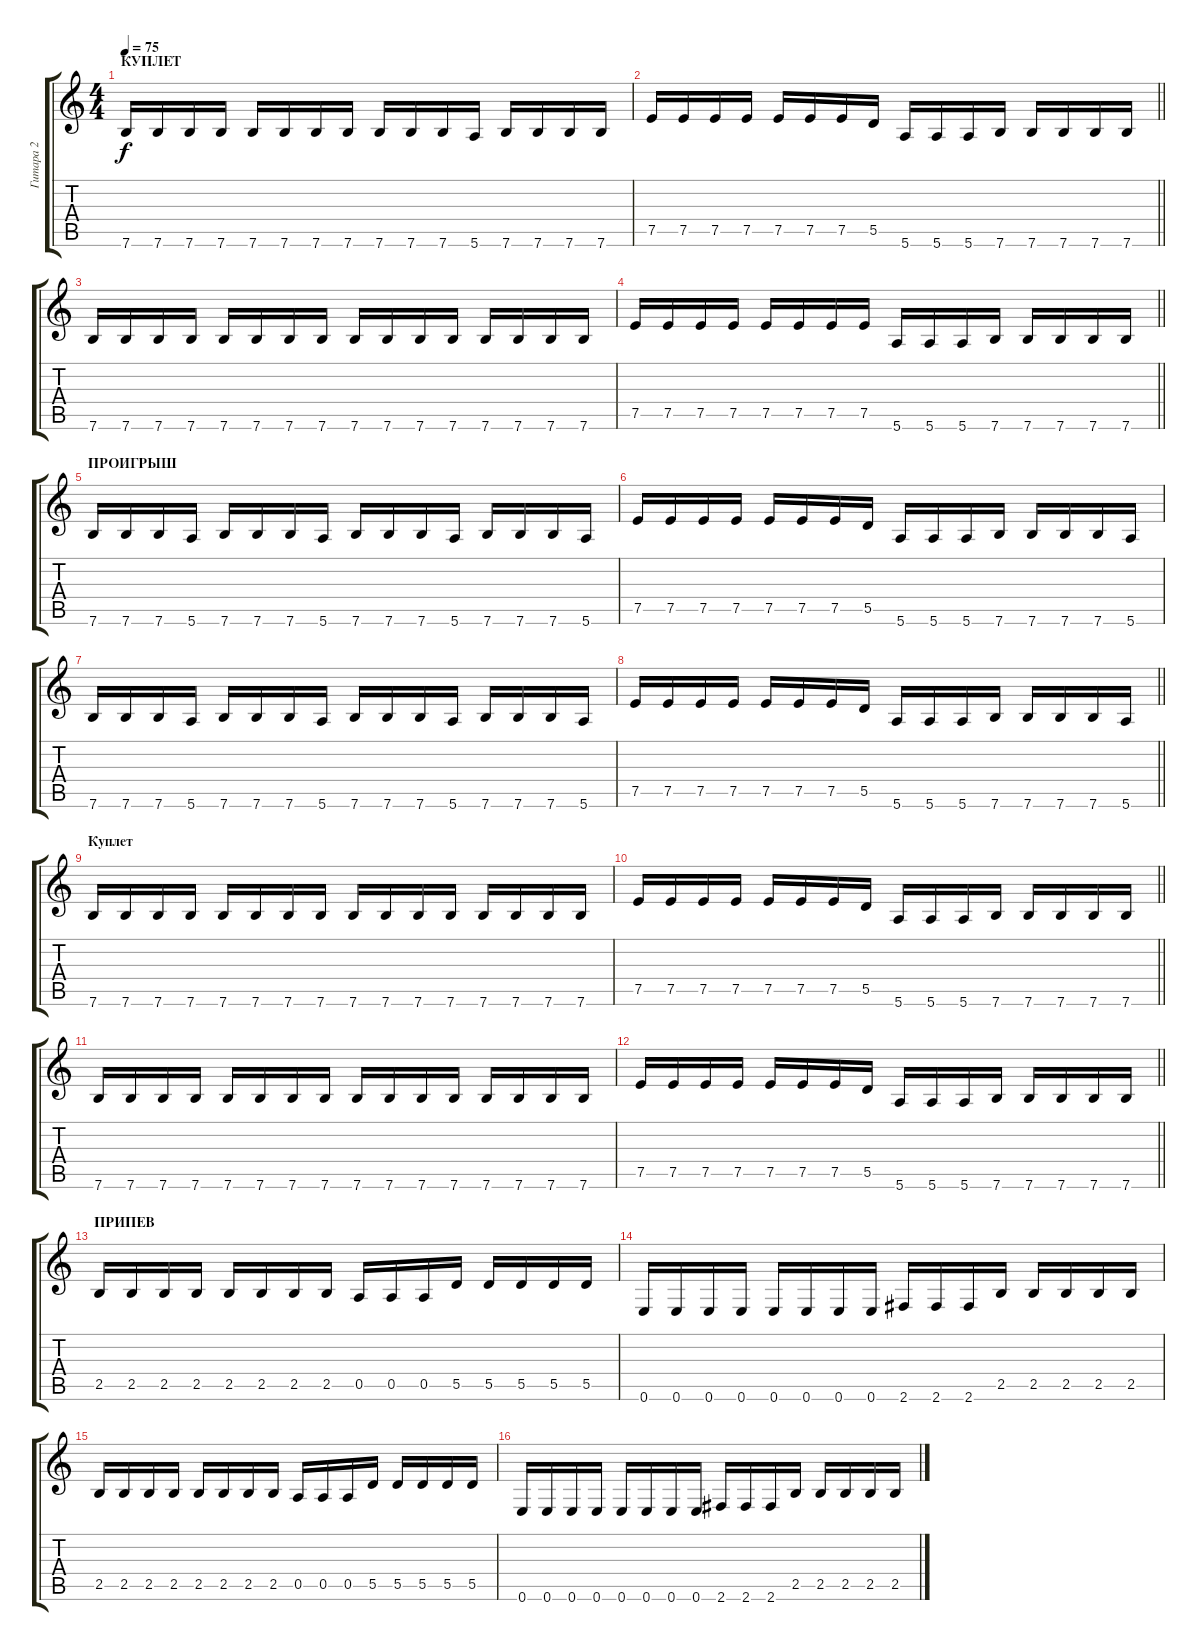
\track ("Гитара 2" "Гитара 2") {instrument distortionguitar}
\staff {score tabs}
\tuning (E4 B3 G3 D3 A2 E2) {hide}
\ts (4 4)
\section ("" "КУПЛЕТ")
\tempo 75
\clef g2
\ks c
7.6.16{dy f} 7.6.16 7.6.16 7.6.16 7.6.16 7.6.16 7.6.16 7.6.16 7.6.16 7.6.16 7.6.16 5.6.16 7.6.16 7.6.16 7.6.16 7.6.16 |
\barLineRight lightlight
7.5.16 7.5.16 7.5.16 7.5.16 7.5.16 7.5.16 7.5.16 5.5.16 5.6.16 5.6.16 5.6.16 7.6.16 7.6.16 7.6.16 7.6.16 7.6.16 |
7.6.16 7.6.16 7.6.16 7.6.16 7.6.16 7.6.16 7.6.16 7.6.16 7.6.16 7.6.16 7.6.16 7.6.16 7.6.16 7.6.16 7.6.16 7.6.16 |
\barLineRight lightlight
7.5.16 7.5.16 7.5.16 7.5.16 7.5.16 7.5.16 7.5.16 7.5.16 5.6.16 5.6.16 5.6.16 7.6.16 7.6.16 7.6.16 7.6.16 7.6.16 |
\section ("" "ПРОИГРЫШ")
7.6.16 7.6.16 7.6.16 5.6.16 7.6.16 7.6.16 7.6.16 5.6.16 7.6.16 7.6.16 7.6.16 5.6.16 7.6.16 7.6.16 7.6.16 5.6.16 |
7.5.16 7.5.16 7.5.16 7.5.16 7.5.16 7.5.16 7.5.16 5.5.16 5.6.16 5.6.16 5.6.16 7.6.16 7.6.16 7.6.16 7.6.16 5.6.16 |
7.6.16 7.6.16 7.6.16 5.6.16 7.6.16 7.6.16 7.6.16 5.6.16 7.6.16 7.6.16 7.6.16 5.6.16 7.6.16 7.6.16 7.6.16 5.6.16 |
\barLineRight lightlight
7.5.16 7.5.16 7.5.16 7.5.16 7.5.16 7.5.16 7.5.16 5.5.16 5.6.16 5.6.16 5.6.16 7.6.16 7.6.16 7.6.16 7.6.16 5.6.16 |
\section ("" "Куплет")
7.6.16 7.6.16 7.6.16 7.6.16 7.6.16 7.6.16 7.6.16 7.6.16 7.6.16 7.6.16 7.6.16 7.6.16 7.6.16 7.6.16 7.6.16 7.6.16 |
\barLineRight lightlight
7.5.16 7.5.16 7.5.16 7.5.16 7.5.16 7.5.16 7.5.16 5.5.16 5.6.16 5.6.16 5.6.16 7.6.16 7.6.16 7.6.16 7.6.16 7.6.16 |
7.6.16 7.6.16 7.6.16 7.6.16 7.6.16 7.6.16 7.6.16 7.6.16 7.6.16 7.6.16 7.6.16 7.6.16 7.6.16 7.6.16 7.6.16 7.6.16 |
\barLineRight lightlight
7.5.16 7.5.16 7.5.16 7.5.16 7.5.16 7.5.16 7.5.16 5.5.16 5.6.16 5.6.16 5.6.16 7.6.16 7.6.16 7.6.16 7.6.16 7.6.16 |
\section ("" "ПРИПЕВ")
2.5.16 2.5.16 2.5.16 2.5.16 2.5.16 2.5.16 2.5.16 2.5.16 0.5.16 0.5.16 0.5.16 5.5.16 5.5.16 5.5.16 5.5.16 5.5.16 |
0.6.16 0.6.16 0.6.16 0.6.16 0.6.16 0.6.16 0.6.16 0.6.16 2.6.16 2.6.16 2.6.16 2.5.16 2.5.16 2.5.16 2.5.16 2.5.16 |
2.5.16 2.5.16 2.5.16 2.5.16 2.5.16 2.5.16 2.5.16 2.5.16 0.5.16 0.5.16 0.5.16 5.5.16 5.5.16 5.5.16 5.5.16 5.5.16 |
0.6.16 0.6.16 0.6.16 0.6.16 0.6.16 0.6.16 0.6.16 0.6.16 2.6.16 2.6.16 2.6.16 2.5.16 2.5.16 2.5.16 2.5.16 2.5.16
